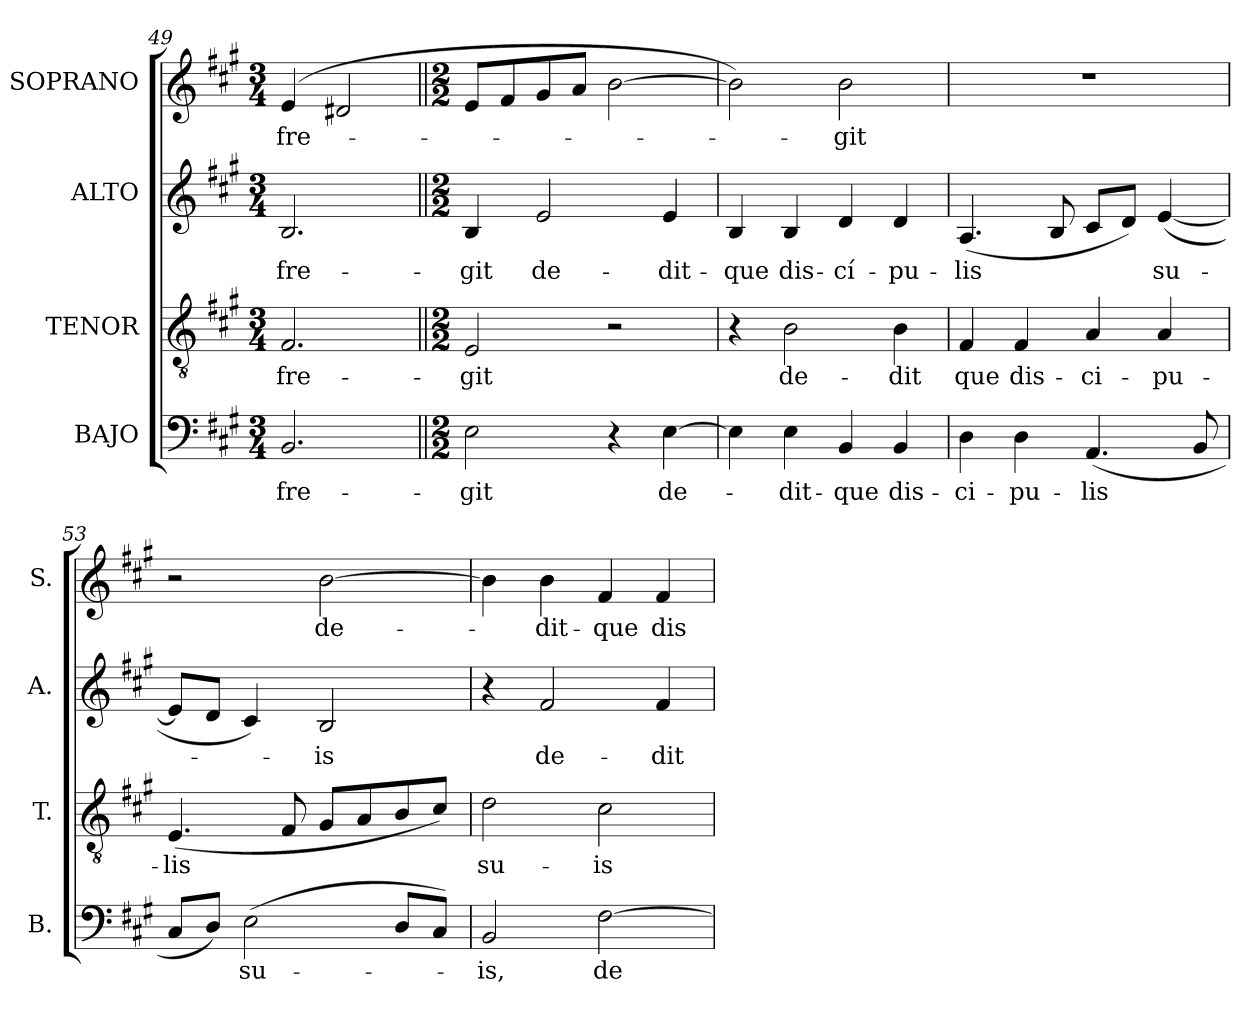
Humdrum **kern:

**kern	**text	**kern	**text	**kern	**text	**kern	**text
*part4	*part4	*part3	*part3	*part2	*part2	*part1	*part1
*staff4	*staff4	*staff3	*staff3	*staff2	*staff2	*staff1	*staff1
*I"BAJO	*	*I"TENOR	*	*I"ALTO	*	*I"SOPRANO	*
*I'B.	*	*I'T.	*	*I'A.	*	*I'S.	*
*clefF4	*	*clefGv2	*	*clefG2	*	*clefG2	*
*	*	*ITrd7c12	*	*	*	*	*
*k[f#c#g#]	*	*k[f#c#g#]	*	*k[f#c#g#]	*	*k[f#c#g#]	*
*A:	*	*A:	*	*A:	*	*A:	*
*M3/4	*	*M3/4	*	*M3/4	*	*M3/4	*
=49	=49	=49	=49	=49	=49	=49	=49
!	!LO:LY:b:color=#000000	!	!	!	!	!	!
!	!	!	!LO:LY:b:color=#000000	!	!	!	!
!	!	!	!	!	!LO:LY:b:color=#000000	!	!
!	!	!	!	!	!	!	!LO:LY:b:color=#000000
2.BBi/	-fre-	2.FF#i/	-fre-	2.Bi/	-fre-	(4ei/	-fre-
.	.	.	.	.	.	2d#Xi/	.
=50||	=50||	=50||	=50||	=50||	=50||	=50||	=50||
*M2/2	*	*M2/2	*	*M2/2	*	*M2/2	*
!	!LO:LY:b:color=#000000	!	!	!	!	!	!
!	!	!	!LO:LY:b:color=#000000	!	!	!	!
*	*	*	*	*	*	*MM100	*
!	!	!	!	!	!LO:LY:b:color=#000000	!	!
2Ei\	-git	2EEi/	-git	4Bi/	-git	8ei/L	.
.	.	.	.	.	.	8f#i/	.
!	!	!	!	!	!LO:LY:b:color=#000000	!	!
.	.	.	.	2ei/	de-	8g#i/	.
.	.	.	.	.	.	8ai/J	.
4r	.	2r	.	.	.	[2bi\	.
!	!LO:LY:b:color=#000000	!	!	!	!	!	!
!	!	!	!	!	!LO:LY:b:color=#000000	!	!
[4Ei\	de-	.	.	4ei/	-dit-	.	.
=51	=51	=51	=51	=51	=51	=51	=51
!	!	!	!	!	!LO:LY:b:color=#000000	!	!
4Ei\]	.	4r	.	4Bi/	-que	2bi\])	.
!	!LO:LY:b:color=#000000	!	!	!	!	!	!
!	!	!	!LO:LY:b:color=#000000	!	!	!	!
!	!	!	!	!	!LO:LY:b:color=#000000	!	!
4Ei\	-dit-	2BBi\	de-	4Bi/	dis-	.	.
!	!LO:LY:b:color=#000000	!	!	!	!	!	!
!	!	!	!	!	!LO:LY:b:color=#000000	!	!
!	!	!	!	!	!	!	!LO:LY:b:color=#000000
4BBi/	-que	.	.	4di/	-cí-	2bi\	-git
!	!LO:LY:b:color=#000000	!	!	!	!	!	!
!	!	!	!LO:LY:b:color=#000000	!	!	!	!
!	!	!	!	!	!LO:LY:b:color=#000000	!	!
4BBi/	dis-	4BBi\	-dit	4di/	-pu-	.	.
=52	=52	=52	=52	=52	=52	=52	=52
!	!LO:LY:b:color=#000000	!	!	!	!	!	!
!	!	!	!LO:LY:b:color=#000000	!	!	!	!
!	!	!	!	!	!LO:LY:b:color=#000000	!	!
4Di\	-ci-	4FF#i/	que	(4.Ai/	-lis	1r	.
!	!LO:LY:b:color=#000000	!	!	!	!	!	!
!	!	!	!LO:LY:b:color=#000000	!	!	!	!
4Di\	-pu-	4FF#i/	dis-	.	.	.	.
.	.	.	.	8Bi/	.	.	.
!	!LO:LY:b:color=#000000	!	!	!	!	!	!
!	!	!	!LO:LY:b:color=#000000	!	!	!	!
(4.AAi/	-lis	4AAi/	-ci-	8c#i/L	.	.	.
.	.	.	.	8di/J)	.	.	.
!	!	!	!LO:LY:b:color=#000000	!	!	!	!
!	!	!	!	!	!LO:LY:b:color=#000000	!	!
.	.	4AAi/	-pu-	([4ei/	su-	.	.
8BBi/	.	.	.	.	.	.	.
!!LO:LB:g=z
=53	=53	=53	=53	=53	=53	=53	=53
!	!	!	!LO:LY:b:color=#000000	!	!	!	!
8C#i/L	.	(4.EEi/	-lis	8ei/L]	.	2r	.
8Di/J)	.	.	.	8di/J	.	.	.
!	!LO:LY:b:color=#000000	!	!	!	!	!	!
(2Ei\	su-	.	.	4c#i/)	.	.	.
.	.	8FF#i/	.	.	.	.	.
!	!	!	!	!	!LO:LY:b:color=#000000	!	!
!	!	!	!	!	!	!	!LO:LY:b:color=#000000
.	.	8GG#i/L	.	2Bi/	-is	[2bi\	de-
.	.	8AAi/	.	.	.	.	.
8Di/L	.	8BBi/	.	.	.	.	.
8C#i/J)	.	8C#i/J)	.	.	.	.	.
=54	=54	=54	=54	=54	=54	=54	=54
!	!LO:LY:b:color=#000000	!	!	!	!	!	!
!	!	!	!LO:LY:b:color=#000000	!	!	!	!
2BBi/	-is,	2Di\	su-	4r	.	4bi\]	.
!	!	!	!	!	!LO:LY:b:color=#000000	!	!
!	!	!	!	!	!	!	!LO:LY:b:color=#000000
.	.	.	.	2f#i/	de-	4bi\	-dit-
!	!LO:LY:b:color=#000000	!	!	!	!	!	!
!	!	!	!LO:LY:b:color=#000000	!	!	!	!
!	!	!	!	!	!	!	!LO:LY:b:color=#000000
[2F#i\	de-	2C#i\	-is	.	.	4f#i/	-que
!	!	!	!	!	!LO:LY:b:color=#000000	!	!
!	!	!	!	!	!	!	!LO:LY:b:color=#000000
.	.	.	.	4f#i/	-dit-	4f#i/	dis-
=	=	=	=	=	=	=	=
*-	*-	*-	*-	*-	*-	*-	*-
